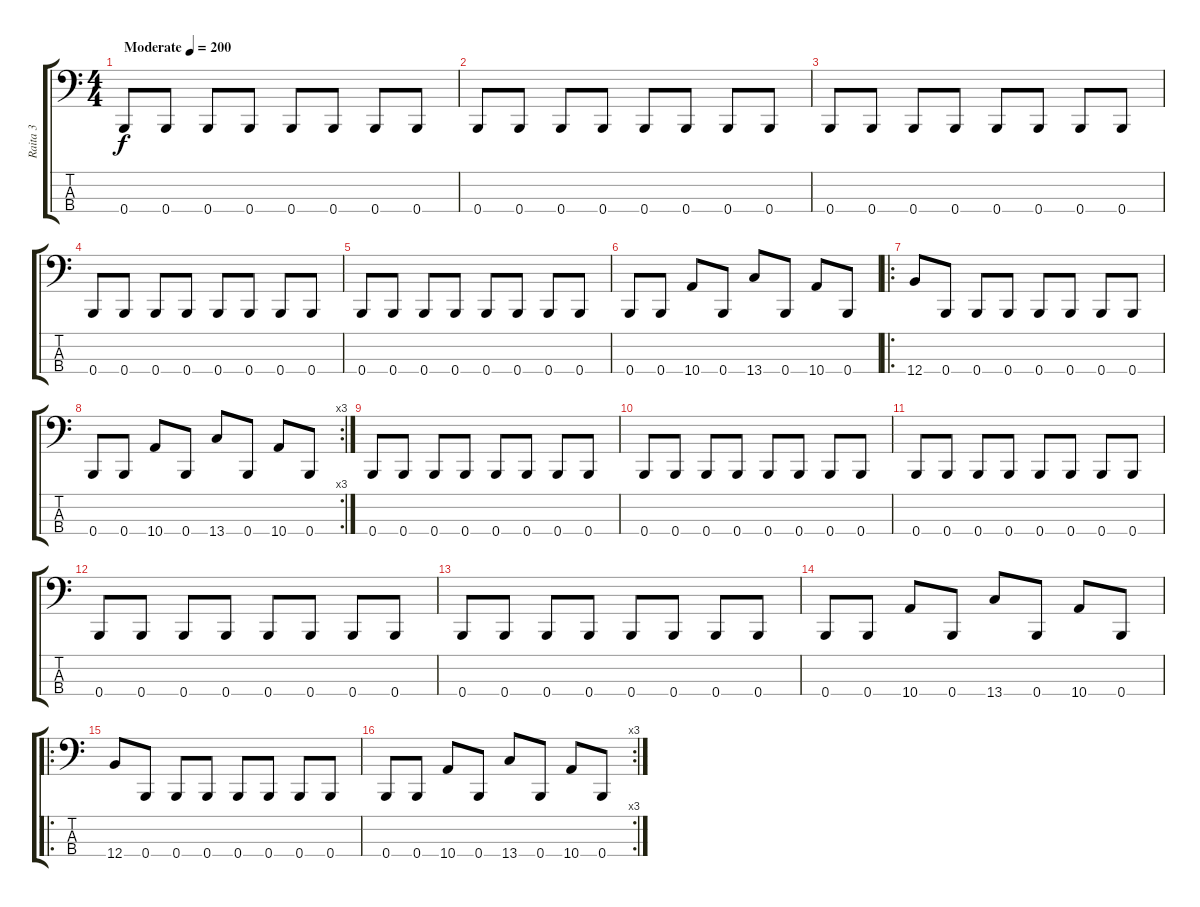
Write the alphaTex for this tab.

\track ("Raita 3" "Raita 3") {instrument electricbasspick}
\staff {score tabs}
\tuning (E2 B1 Gb1 B0) {hide}
\ts (4 4)
\tempo (200 "Moderate")
\clef f4
\ks c
0.4.8{dy f instrument electricbasspick} 0.4.8 0.4.8 0.4.8 0.4.8 0.4.8 0.4.8 0.4.8 |
0.4.8 0.4.8 0.4.8 0.4.8 0.4.8 0.4.8 0.4.8 0.4.8 |
0.4.8 0.4.8 0.4.8 0.4.8 0.4.8 0.4.8 0.4.8 0.4.8 |
0.4.8 0.4.8 0.4.8 0.4.8 0.4.8 0.4.8 0.4.8 0.4.8 |
0.4.8 0.4.8 0.4.8 0.4.8 0.4.8 0.4.8 0.4.8 0.4.8 |
0.4.8 0.4.8 10.4.8 0.4.8 13.4.8 0.4.8 10.4.8 0.4.8 |
\ro
12.4.8 0.4.8 0.4.8 0.4.8 0.4.8 0.4.8 0.4.8 0.4.8 |
\rc 3
0.4.8 0.4.8 10.4.8 0.4.8 13.4.8 0.4.8 10.4.8 0.4.8 |
0.4.8 0.4.8 0.4.8 0.4.8 0.4.8 0.4.8 0.4.8 0.4.8 |
0.4.8 0.4.8 0.4.8 0.4.8 0.4.8 0.4.8 0.4.8 0.4.8 |
0.4.8 0.4.8 0.4.8 0.4.8 0.4.8 0.4.8 0.4.8 0.4.8 |
0.4.8 0.4.8 0.4.8 0.4.8 0.4.8 0.4.8 0.4.8 0.4.8 |
0.4.8 0.4.8 0.4.8 0.4.8 0.4.8 0.4.8 0.4.8 0.4.8 |
0.4.8 0.4.8 10.4.8 0.4.8 13.4.8 0.4.8 10.4.8 0.4.8 |
\ro
12.4.8 0.4.8 0.4.8 0.4.8 0.4.8 0.4.8 0.4.8 0.4.8 |
\rc 3
0.4.8 0.4.8 10.4.8 0.4.8 13.4.8 0.4.8 10.4.8 0.4.8
